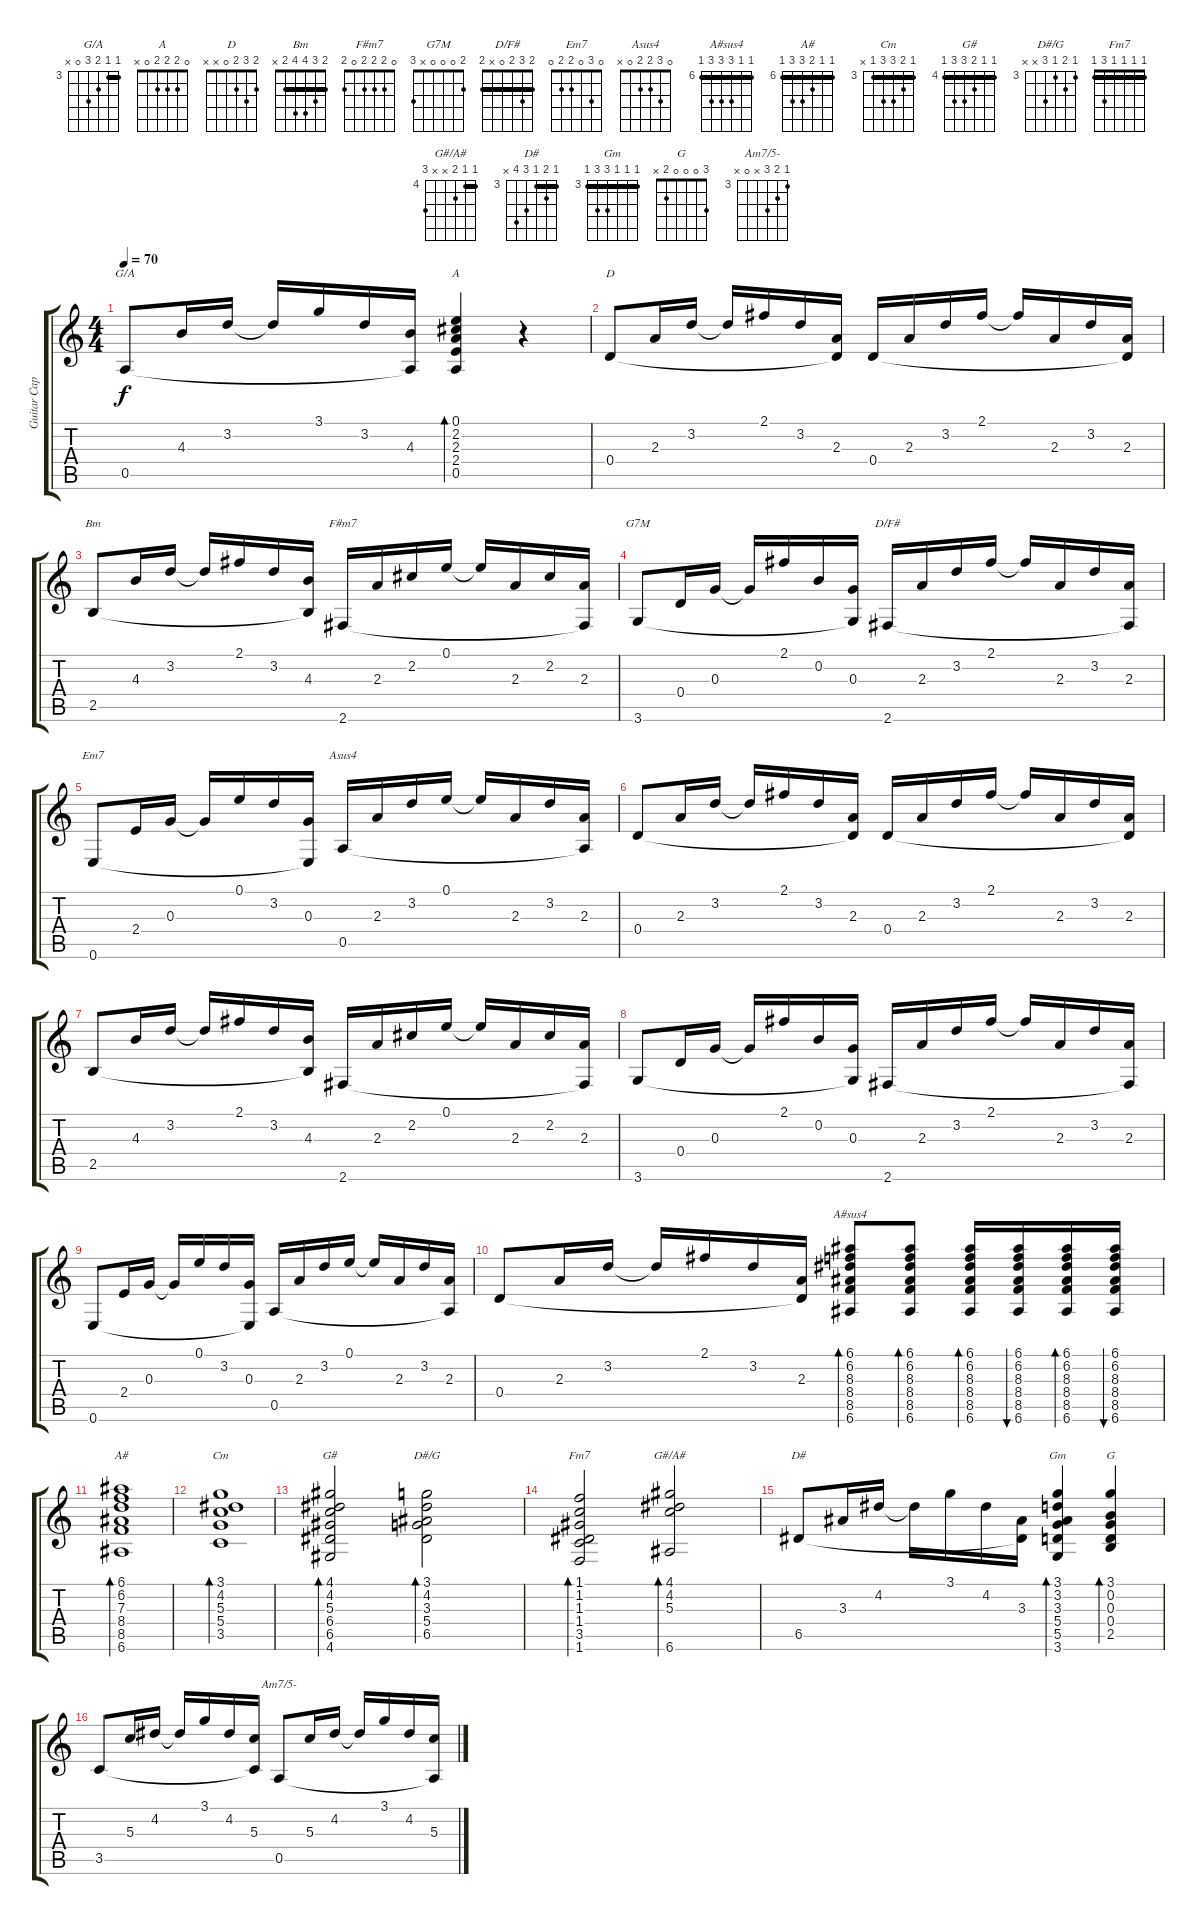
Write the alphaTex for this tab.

\track ("Guitar Capo1" "Guitar Cap") {instrument acousticguitarsteel}
\staff {score tabs}
\tuning (E4 B3 G3 D3 A2 E2) {hide}
\chord ("G/A" 3 3 4 5 0 x) {firstfret 3 barre 3}
\chord ("A" 0 2 2 2 0 x)
\chord ("D" 2 3 2 0 x x)
\chord ("Bm" 2 3 4 4 2 x) {barre 2}
\chord ("F#m7" 0 2 2 2 0 2)
\chord ("G7M" 2 0 0 0 x 3)
\chord ("D/F#" 2 3 2 0 x 2) {barre 2}
\chord ("Em7" 0 3 0 2 2 0)
\chord ("Asus4" 0 3 2 2 0 x)
\chord ("A#sus4" 6 6 8 8 8 6) {firstfret 6 barre 6}
\chord ("A#" 6 6 7 8 8 6) {firstfret 6 barre 6}
\chord ("Cm" 3 4 5 5 3 x) {firstfret 3 barre 3}
\chord ("G#" 4 4 5 6 6 4) {firstfret 4 barre 4}
\chord ("D#/G" 3 4 3 5 x x) {firstfret 3}
\chord ("Fm7" 1 1 1 1 3 1) {barre 1}
\chord ("G#/A#" 4 4 5 x x 6) {firstfret 4 barre 4}
\chord ("D#" 3 4 3 5 6 x) {firstfret 3 barre 3}
\chord ("Gm" 3 3 3 5 5 3) {firstfret 3 barre 3}
\chord ("G" 3 0 0 0 2 x)
\chord ("Am7/5-" 3 4 5 x 0 x) {firstfret 3}
\ts (4 4)
\tempo 70
\clef g2
\ks c
0.5.8{ch "G/A" dy f} 4.3.16 3.2.16 3.2{t}.16 3.1.16 3.2.16 (4.3 0.5{t}).16 (0.1 2.2 2.3 2.4 0.5).4{bd 480 ch "A"} r.4 |
0.4.8{ch "D"} 2.3.16 3.2.16 3.2{t}.16 2.1.16 3.2.16 (2.3 0.4{t}).16 0.4.16 2.3.16 3.2.16 2.1.16 2.1{t}.16 2.3.16 3.2.16 (2.3 0.4{t}).16 |
2.5.8{ch "Bm"} 4.3.16 3.2.16 3.2{t}.16 2.1.16 3.2.16 (4.3 2.5{t}).16 2.6.16{ch "F#m7"} 2.3.16 2.2.16 0.1.16 0.1{t}.16 2.3.16 2.2.16 (2.3 2.6{t}).16 |
3.6.8{ch "G7M"} 0.4.16 0.3.16 0.3{t}.16 2.1.16 0.2.16 (0.3 3.6{t}).16 2.6.16{ch "D/F#"} 2.3.16 3.2.16 2.1.16 2.1{t}.16 2.3.16 3.2.16 (2.3 2.6{t}).16 |
0.6.8{ch "Em7"} 2.4.16 0.3.16 0.3{t}.16 0.1.16 3.2.16 (0.3 0.6{t}).16 0.5.16{ch "Asus4"} 2.3.16 3.2.16 0.1.16 0.1{t}.16 2.3.16 3.2.16 (2.3 0.5{t}).16 |
0.4.8 2.3.16 3.2.16 3.2{t}.16 2.1.16 3.2.16 (2.3 0.4{t}).16 0.4.16 2.3.16 3.2.16 2.1.16 2.1{t}.16 2.3.16 3.2.16 (2.3 0.4{t}).16 |
2.5.8 4.3.16 3.2.16 3.2{t}.16 2.1.16 3.2.16 (4.3 2.5{t}).16 2.6.16 2.3.16 2.2.16 0.1.16 0.1{t}.16 2.3.16 2.2.16 (2.3 2.6{t}).16 |
3.6.8 0.4.16 0.3.16 0.3{t}.16 2.1.16 0.2.16 (0.3 3.6{t}).16 2.6.16 2.3.16 3.2.16 2.1.16 2.1{t}.16 2.3.16 3.2.16 (2.3 2.6{t}).16 |
0.6.8 2.4.16 0.3.16 0.3{t}.16 0.1.16 3.2.16 (0.3 0.6{t}).16 0.5.16 2.3.16 3.2.16 0.1.16 0.1{t}.16 2.3.16 3.2.16 (2.3 0.5{t}).16 |
0.4.8 2.3.16 3.2.16 3.2{t}.16 2.1.16 3.2.16 (2.3 0.4{t}).16 (6.1 6.2 8.3 8.4 8.5 6.6).8{bd 30 ch "A#sus4"} (6.1 6.2 8.3 8.4 8.5 6.6).8{bd 30} (6.1 6.2 8.3 8.4 8.5 6.6).16{bd 30} (6.1 6.2 8.3 8.4 8.5 6.6).16{bu 30} (6.1 6.2 8.3 8.4 8.5 6.6).16{bd 30} (6.1 6.2 8.3 8.4 8.5 6.6).16{bu 30} |
(6.1 6.2 7.3 8.4 8.5 6.6).1{bd 240 ch "A#"} |
(3.1 4.2 5.3 5.4 3.5).1{bd 240 ch "Cm"} |
(4.1 4.2 5.3 6.4 6.5 4.6).2{bd 240 ch "G#"} (3.1 4.2 3.3 5.4 6.5).2{bd 240 ch "D#/G"} |
(1.1 1.2 1.3 1.4 3.5 1.6).2{bd 240 ch "Fm7"} (4.1 4.2 5.3 6.6).2{bd 240 ch "G#/A#"} |
6.5.8{ch "D#"} 3.3.16 4.2.16 4.2{t}.16 3.1.16 4.2.16 (3.3 6.5{t}).16 (3.1 3.2 3.3 5.4 5.5 3.6).4{bd 240 ch "Gm"} (3.1 0.2 0.3 0.4 2.5).4{bd 240 ch "G"} |
3.5.8 5.3.16 4.2.16 4.2{t}.16 3.1.16 4.2.16 (5.3 3.5{t}).16 0.5.8{ch "Am7/5-"} 5.3.16 4.2.16 4.2{t}.16 3.1.16 4.2.16 (5.3 0.5{t}).16
